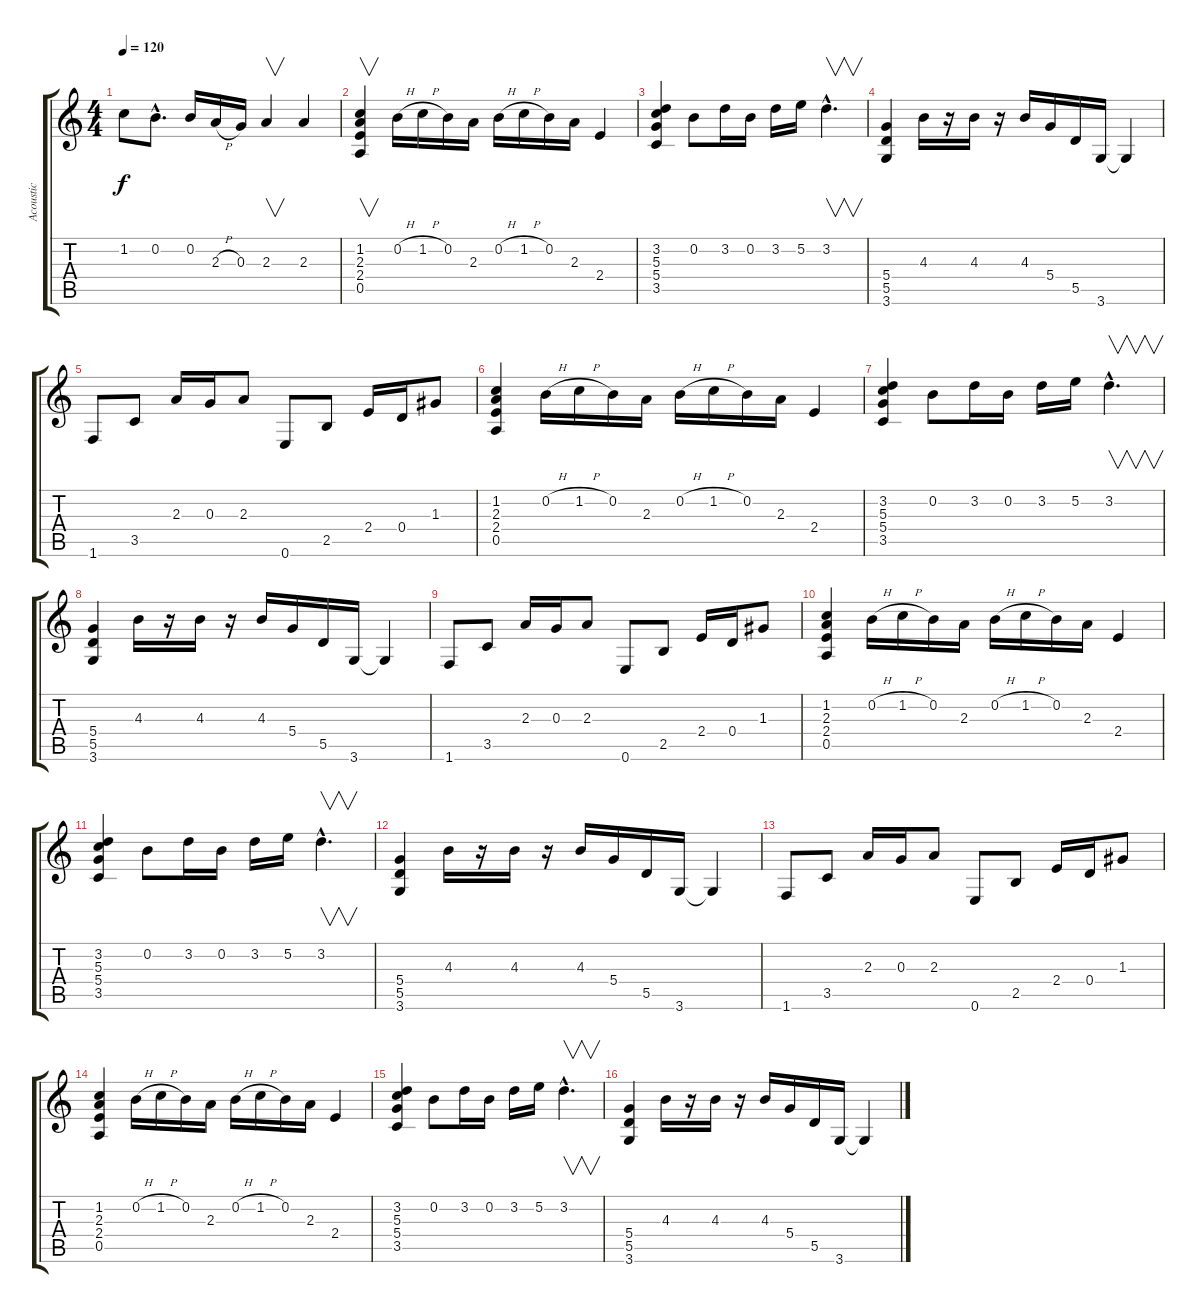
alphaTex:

\track ("Acoustic" "Acoustic") {instrument acousticguitarsteel}
\staff {score tabs}
\tuning (E4 B3 G3 D3 A2 E2) {hide}
\ts (4 4)
\tempo 120
\clef g2
\ks c
1.2.8{dy f} 0.2{hac}.8{d} 0.2.16 2.3{h}.16 0.3.16 2.3.4{v} 2.3.4 |
(1.2 2.3 2.4 0.5).4{v volume 16} 0.2{h}.16 1.2{h}.16 0.2.16 2.3.16 0.2{h}.16 1.2{h}.16 0.2.16 2.3.16 2.4.4 |
(3.2 5.3 5.4 3.5).4 0.2.8 3.2.16 0.2.16 3.2.16 5.2.16 3.2{hac}.4{v d} |
(5.4 5.5 3.6).4 4.3.16 r.16 4.3.16 r.16 4.3.16 5.4.16 5.5.16 3.6.16 3.6{t}.4 |
1.6.8 3.5.8 2.3.16 0.3.16 2.3.8 0.6.8 2.5.8 2.4.16 0.4.16 1.3.8 |
(1.2 2.3 2.4 0.5).4 0.2{h}.16 1.2{h}.16 0.2.16 2.3.16 0.2{h}.16 1.2{h}.16 0.2.16 2.3.16 2.4.4 |
(3.2 5.3 5.4 3.5).4 0.2.8 3.2.16 0.2.16 3.2.16 5.2.16 3.2{hac}.4{v d} |
(5.4 5.5 3.6).4 4.3.16 r.16 4.3.16 r.16 4.3.16 5.4.16 5.5.16 3.6.16 3.6{t}.4 |
1.6.8 3.5.8 2.3.16 0.3.16 2.3.8 0.6.8 2.5.8 2.4.16 0.4.16 1.3.8 |
(1.2 2.3 2.4 0.5).4{volume 16} 0.2{h}.16 1.2{h}.16 0.2.16 2.3.16 0.2{h}.16 1.2{h}.16 0.2.16 2.3.16 2.4.4 |
(3.2 5.3 5.4 3.5).4 0.2.8 3.2.16 0.2.16 3.2.16 5.2.16 3.2{hac}.4{v d} |
(5.4 5.5 3.6).4 4.3.16 r.16 4.3.16 r.16 4.3.16 5.4.16 5.5.16 3.6.16 3.6{t}.4 |
1.6.8 3.5.8 2.3.16 0.3.16 2.3.8 0.6.8 2.5.8 2.4.16 0.4.16 1.3.8 |
(1.2 2.3 2.4 0.5).4 0.2{h}.16 1.2{h}.16 0.2.16 2.3.16 0.2{h}.16 1.2{h}.16 0.2.16 2.3.16 2.4.4 |
(3.2 5.3 5.4 3.5).4 0.2.8 3.2.16 0.2.16 3.2.16 5.2.16 3.2{hac}.4{v d} |
(5.4 5.5 3.6).4 4.3.16 r.16 4.3.16 r.16 4.3.16 5.4.16 5.5.16 3.6.16 3.6{t}.4
